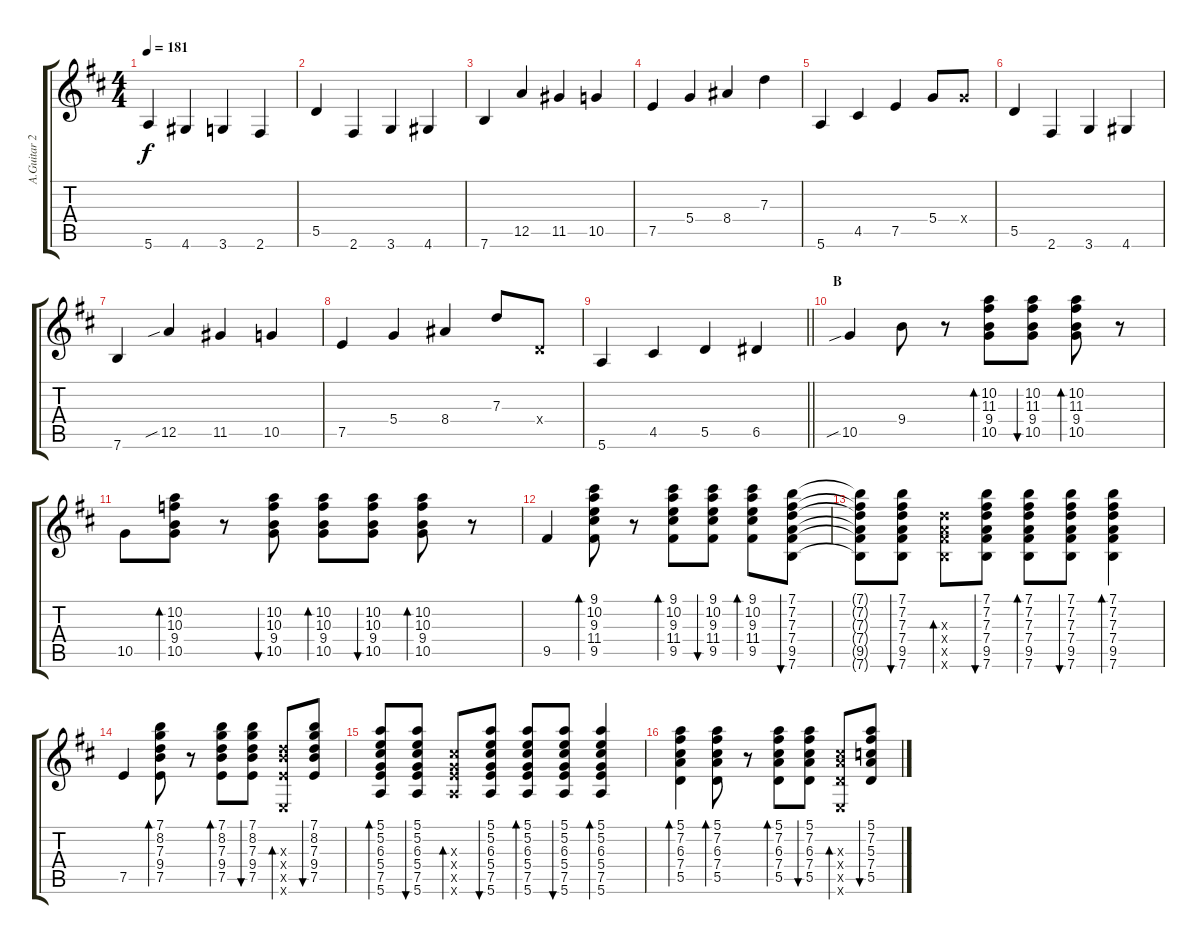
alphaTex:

\track ("A.Guitar 2" "A.Guitar 2") {instrument acousticguitarnylon}
\staff {score tabs}
\tuning (E4 B3 G3 D3 A2 E2) {hide}
\ts (4 4)
\tempo 181
\clef g2
\ks d
5.6.4{dy f} 4.6.4 3.6.4 2.6.4 |
5.5.4 2.6.4 3.6.4 4.6.4 |
7.6.4 12.5.4 11.5.4 10.5.4 |
7.5.4 5.4.4 8.4.4 7.3.4 |
5.6.4 4.5.4 7.5.4 5.4.8 5.4{x}.8 |
5.5.4 2.6.4 3.6.4 4.6.4 |
7.6.4 12.5{sib}.4 11.5.4 10.5.4 |
7.5.4 5.4.4 8.4.4{txt ""} 7.3.8 0.4{x}.8 |
\barLineRight lightlight
5.6.4{instrument acousticguitarsteel} 4.5.4 5.5.4 6.5.4 |
\section ("" "B")
10.5{sib}.4 9.4.8 r.8 (10.2 11.3 9.4 10.5).8{bd 60} (10.2 11.3 9.4 10.5).8{bu 60} (10.2 11.3 9.4 10.5).8{bd 60} r.8 |
10.5.8 (10.2 10.3 9.4 10.5).8{bd 60} r.8 (10.2 10.3 9.4 10.5).8{bu 60} (10.2 10.3 9.4 10.5).8{bd 60} (10.2 10.3 9.4 10.5).8{bu 60} (10.2 10.3 9.4 10.5).8{bd 60} r.8 |
9.5.4 (9.1 10.2 9.3 11.4 9.5).8{bd 60} r.8 (9.1 10.2 9.3 11.4 9.5).8{bd 60} (9.1 10.2 9.3 11.4 9.5).8{bu 60} (9.1 10.2 9.3 11.4 9.5).8{bd 60} (7.1 7.2 7.3 7.4 9.5 7.6).8{bu 60} |
(7.1{t} 7.2{t} 7.3{t} 7.4{t} 9.5{t} 7.6{t}).8 (7.1 7.2 7.3 7.4 9.5 7.6).8{bu 60} (7.3{x} 7.4{x} 9.5{x} 7.6{x}).8{bd 60} (7.1 7.2 7.3 7.4 9.5 7.6).8{bu 60} (7.1 7.2 7.3 7.4 9.5 7.6).8{bd 60} (7.1 7.2 7.3 7.4 9.5 7.6).8{bu 60} (7.1 7.2 7.3 7.4 9.5 7.6).4{bd 60} |
7.5.4 (7.1 8.2 7.3 9.4 7.5).8{bd 60} r.8 (7.1 8.2 7.3 9.4 7.5).8{bd 60} (7.1 8.2 7.3 9.4 7.5).8{bu 60} (7.3{x} 9.4{x} 7.5{x} 0.6{x}).8{bd 60} (7.1 8.2 7.3 9.4 7.5).8{bu 60} |
(5.1 5.2 6.3 5.4 7.5 5.6).8{bd 60} (5.1 5.2 6.3 5.4 7.5 5.6).8{bu 60} (6.3{x} 5.4{x} 7.5{x} 5.6{x}).8{bd 60} (5.1 5.2 6.3 5.4 7.5 5.6).8{bu 60} (5.1 5.2 6.3 5.4 7.5 5.6).8{bd 60} (5.1 5.2 6.3 5.4 7.5 5.6).8{bu 60} (5.1 5.2 6.3 5.4 7.5 5.6).4{bd 60} |
(5.1 7.2 6.3 7.4 5.5).4{bd 60} (5.1 7.2 6.3 7.4 5.5).8{bd 60} r.8 (5.1 7.2 6.3 7.4 5.5).8{bd 60} (5.1 7.2 6.3 7.4 5.5).8{bu 60} (6.3{x} 7.4{x} 5.5{x} 0.6{x}).8{bd 60} (5.1 7.2 5.3 7.4 5.5).8{bu 60}
